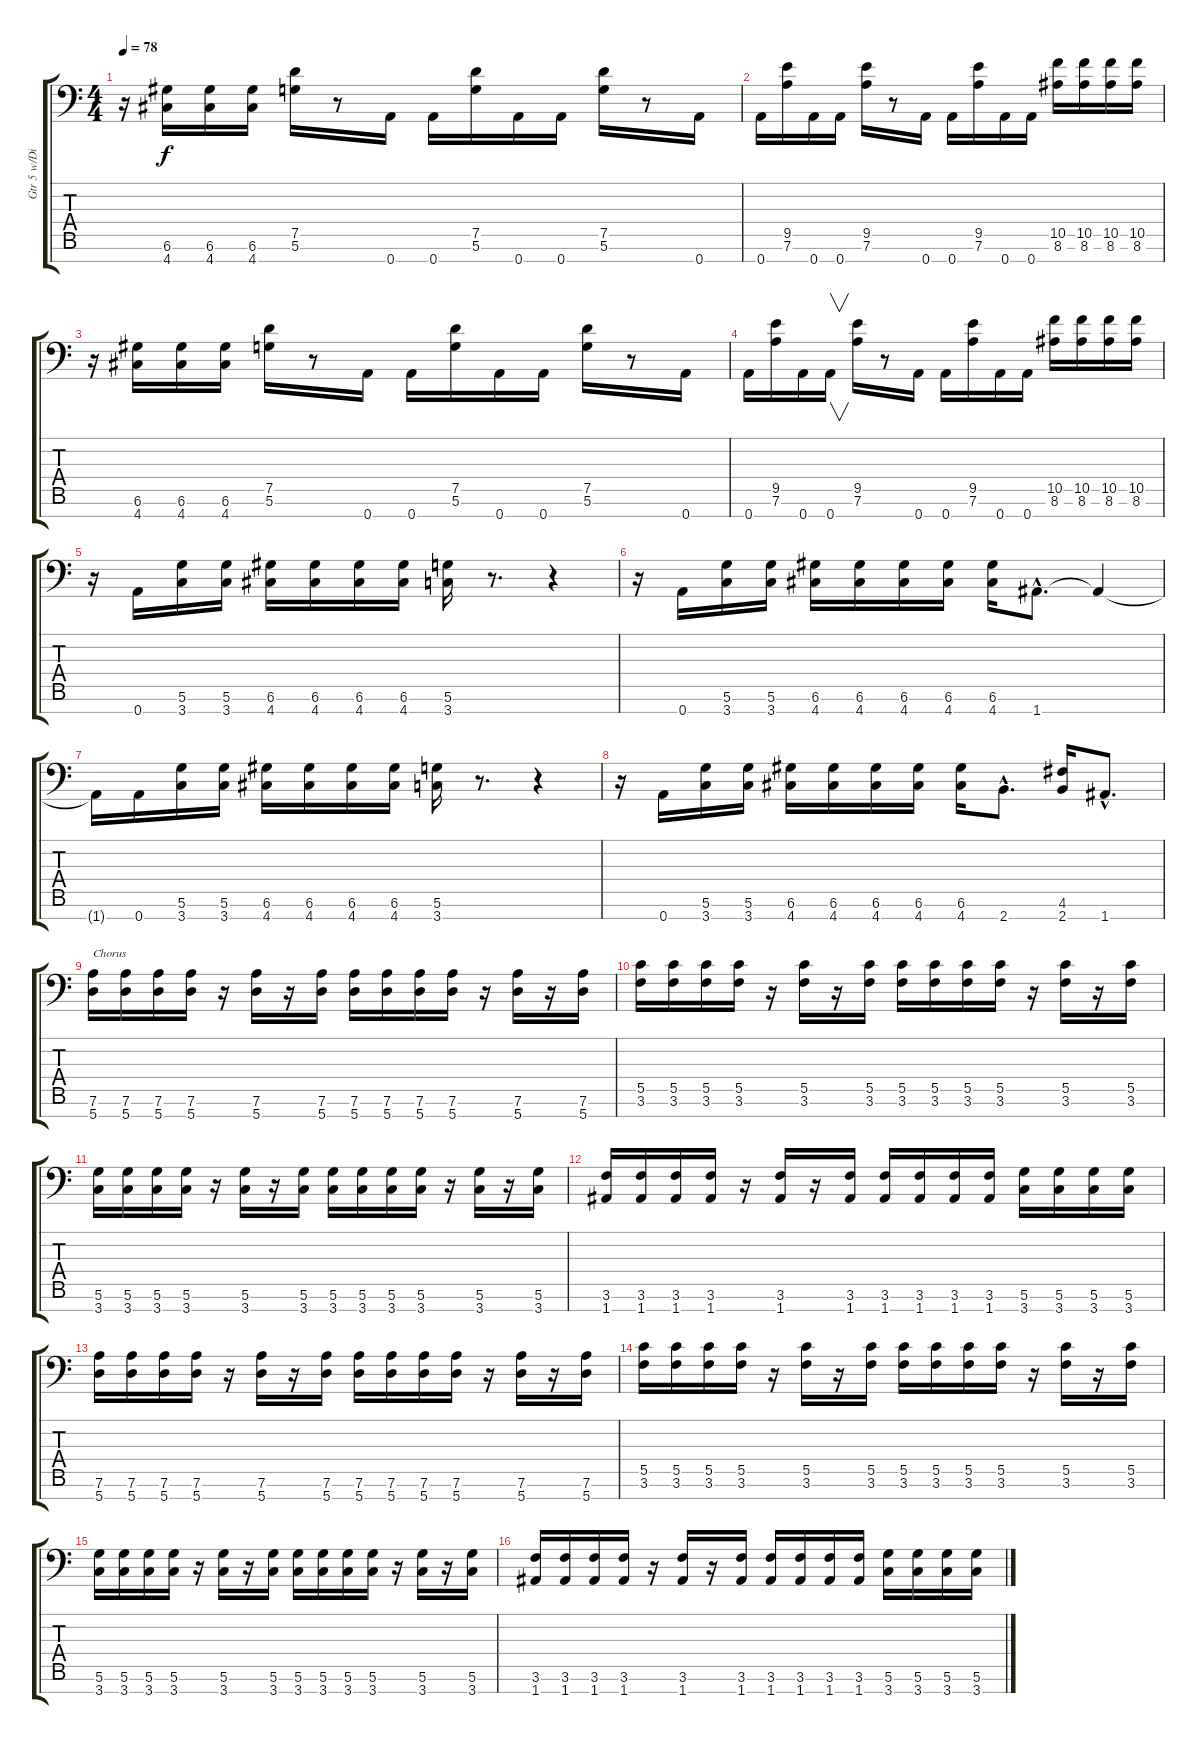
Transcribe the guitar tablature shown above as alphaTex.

\track ("Gtr 5 w/Dist." "Gtr 5 w/Di") {instrument electricguitarjazz}
\staff {score tabs}
\tuning (D4 A3 F3 C3 G2 D2 A1) {hide}
\ts (4 4)
\tempo 78
\clef f4
\ks c
r.16{dy f} (6.6 4.7).16 (6.6 4.7).16 (6.6 4.7).16 (7.5 5.6).16 r.8 0.7.16 0.7.16 (7.5 5.6).16 0.7.16 0.7.16 (7.5 5.6).16 r.8 0.7.16 |
0.7.16 (9.5 7.6).16 0.7.16 0.7.16 (9.5 7.6).16 r.8 0.7.16 0.7.16 (9.5 7.6).16 0.7.16 0.7.16 (10.5 8.6).16 (10.5 8.6).16 (10.5 8.6).16 (10.5 8.6).16 |
r.16 (6.6 4.7).16 (6.6 4.7).16 (6.6 4.7).16 (7.5 5.6).16 r.8 0.7.16 0.7.16 (7.5 5.6).16 0.7.16 0.7.16 (7.5 5.6).16 r.8 0.7.16 |
0.7.16 (9.5 7.6).16 0.7.16 0.7.16{v} (9.5 7.6).16 r.8 0.7.16 0.7.16 (9.5 7.6).16 0.7.16 0.7.16 (10.5 8.6).16 (10.5 8.6).16 (10.5 8.6).16 (10.5 8.6).16 |
r.16 0.7.16 (5.6 3.7).16 (5.6 3.7).16 (6.6 4.7).16 (6.6 4.7).16 (6.6 4.7).16 (6.6 4.7).16 (5.6 3.7).16 r.8{d} r.4 |
r.16 0.7.16 (5.6 3.7).16 (5.6 3.7).16 (6.6 4.7).16 (6.6 4.7).16 (6.6 4.7).16 (6.6 4.7).16 (6.6 4.7).16 1.7{hac}.8{d} 1.7{t}.4 |
1.7{t}.16 0.7.16 (5.6 3.7).16 (5.6 3.7).16 (6.6 4.7).16 (6.6 4.7).16 (6.6 4.7).16 (6.6 4.7).16 (5.6 3.7).16 r.8{d} r.4 |
r.16 0.7.16 (5.6 3.7).16 (5.6 3.7).16 (6.6 4.7).16 (6.6 4.7).16 (6.6 4.7).16 (6.6 4.7).16 (6.6 4.7).16 2.7{hac}.8{d} (4.6 2.7).16 1.7{hac}.8{d} |
(7.6 5.7).16{txt "Chorus"} (7.6 5.7).16 (7.6 5.7).16 (7.6 5.7).16 r.16 (7.6 5.7).16 r.16 (7.6 5.7).16 (7.6 5.7).16 (7.6 5.7).16 (7.6 5.7).16 (7.6 5.7).16 r.16 (7.6 5.7).16 r.16 (7.6 5.7).16 |
(5.5 3.6).16 (5.5 3.6).16 (5.5 3.6).16 (5.5 3.6).16 r.16 (5.5 3.6).16 r.16 (5.5 3.6).16 (5.5 3.6).16 (5.5 3.6).16 (5.5 3.6).16 (5.5 3.6).16 r.16 (5.5 3.6).16 r.16 (5.5 3.6).16 |
(5.6 3.7).16 (5.6 3.7).16 (5.6 3.7).16 (5.6 3.7).16 r.16 (5.6 3.7).16 r.16 (5.6 3.7).16 (5.6 3.7).16 (5.6 3.7).16 (5.6 3.7).16 (5.6 3.7).16 r.16 (5.6 3.7).16 r.16 (5.6 3.7).16 |
(3.6 1.7).16 (3.6 1.7).16 (3.6 1.7).16 (3.6 1.7).16 r.16 (3.6 1.7).16 r.16 (3.6 1.7).16 (3.6 1.7).16 (3.6 1.7).16 (3.6 1.7).16 (3.6 1.7).16 (5.6 3.7).16 (5.6 3.7).16 (5.6 3.7).16 (5.6 3.7).16 |
(7.6 5.7).16 (7.6 5.7).16 (7.6 5.7).16 (7.6 5.7).16 r.16 (7.6 5.7).16 r.16 (7.6 5.7).16 (7.6 5.7).16 (7.6 5.7).16 (7.6 5.7).16 (7.6 5.7).16 r.16 (7.6 5.7).16 r.16 (7.6 5.7).16 |
(5.5 3.6).16 (5.5 3.6).16 (5.5 3.6).16 (5.5 3.6).16 r.16 (5.5 3.6).16 r.16 (5.5 3.6).16 (5.5 3.6).16 (5.5 3.6).16 (5.5 3.6).16 (5.5 3.6).16 r.16 (5.5 3.6).16 r.16 (5.5 3.6).16 |
(5.6 3.7).16 (5.6 3.7).16 (5.6 3.7).16 (5.6 3.7).16 r.16 (5.6 3.7).16 r.16 (5.6 3.7).16 (5.6 3.7).16 (5.6 3.7).16 (5.6 3.7).16 (5.6 3.7).16 r.16 (5.6 3.7).16 r.16 (5.6 3.7).16 |
(3.6 1.7).16 (3.6 1.7).16 (3.6 1.7).16 (3.6 1.7).16 r.16 (3.6 1.7).16 r.16 (3.6 1.7).16 (3.6 1.7).16 (3.6 1.7).16 (3.6 1.7).16 (3.6 1.7).16 (5.6 3.7).16 (5.6 3.7).16 (5.6 3.7).16 (5.6 3.7).16
